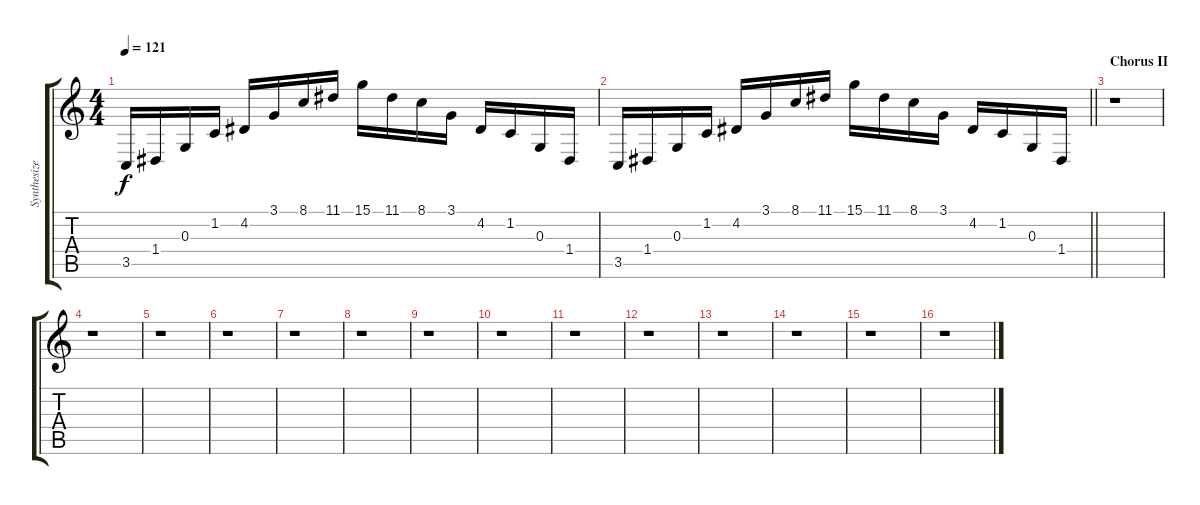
\track ("Synthesizer" "Synthesize") {instrument fx8scifi}
\staff {score tabs}
\tuning (E4 B3 G3 D3 A2 E2) {hide}
\ts (4 4)
\tempo 121
\clef g2
\ks c
3.5.16{dy f} 1.4.16 0.3.16 1.2.16 4.2.16 3.1.16 8.1.16 11.1.16 15.1.16 11.1.16 8.1.16 3.1.16 4.2.16 1.2.16 0.3.16 1.4.16 |
\barLineRight lightlight
3.5.16 1.4.16 0.3.16 1.2.16 4.2.16 3.1.16 8.1.16 11.1.16 15.1.16 11.1.16 8.1.16 3.1.16 4.2.16 1.2.16 0.3.16 1.4.16 |
\section ("" "Chorus II")
r.1 |
r.1 |
r.1 |
r.1 |
r.1 |
r.1 |
r.1 |
r.1 |
r.1 |
r.1 |
r.1 |
r.1 |
r.1 |
r.1
